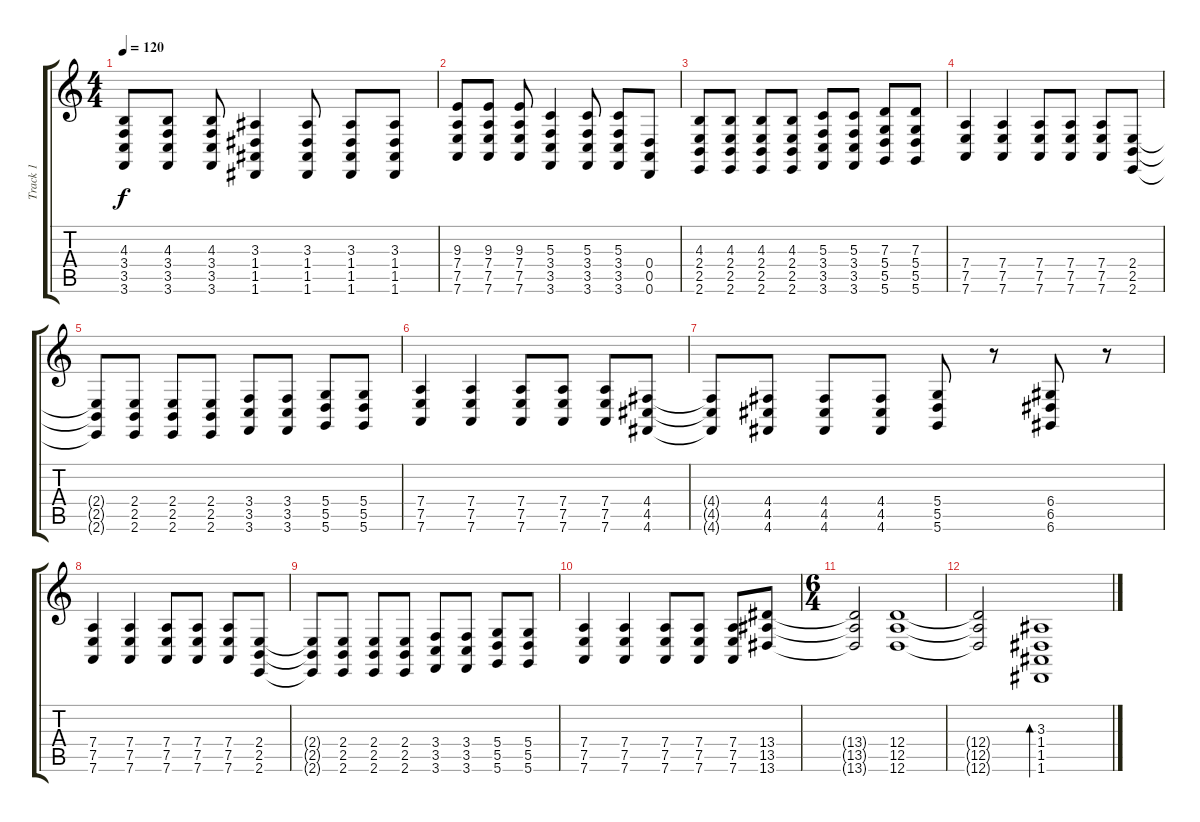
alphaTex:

\track ("Track 1" "Track 1") {instrument lead2sawtooth}
\staff {score tabs}
\tuning (E4 B3 G3 D3 A2 D2) {hide}
\ts (4 4)
\tempo 120
\clef g2
\ks c
(4.3 3.4 3.5 3.6).8{dy f} (4.3 3.4 3.5 3.6).8 (4.3 3.4 3.5 3.6).8 (3.3 1.4 1.5 1.6).4 (3.3 1.4 1.5 1.6).8 (3.3 1.4 1.5 1.6).8 (3.3 1.4 1.5 1.6).8 |
(9.3 7.4 7.5 7.6).8 (9.3 7.4 7.5 7.6).8 (9.3 7.4 7.5 7.6).8 (5.3 3.4 3.5 3.6).4 (5.3 3.4 3.5 3.6).8 (5.3 3.4 3.5 3.6).8 (0.4 0.5 0.6).8 |
(4.3 2.4 2.5 2.6).8 (4.3 2.4 2.5 2.6).8 (4.3 2.4 2.5 2.6).8 (4.3 2.4 2.5 2.6).8 (5.3 3.4 3.5 3.6).8 (5.3 3.4 3.5 3.6).8 (7.3 5.4 5.5 5.6).8 (7.3 5.4 5.5 5.6).8 |
(7.4 7.5 7.6).4 (7.4 7.5 7.6).4 (7.4 7.5 7.6).8 (7.4 7.5 7.6).8 (7.4 7.5 7.6).8 (2.4 2.5 2.6).8 |
(2.4{t} 2.5{t} 2.6{t}).8 (2.4 2.5 2.6).8 (2.4 2.5 2.6).8 (2.4 2.5 2.6).8 (3.4 3.5 3.6).8 (3.4 3.5 3.6).8 (5.4 5.5 5.6).8 (5.4 5.5 5.6).8 |
(7.4 7.5 7.6).4 (7.4 7.5 7.6).4 (7.4 7.5 7.6).8 (7.4 7.5 7.6).8 (7.4 7.5 7.6).8 (4.4 4.5 4.6).8 |
(4.4{t} 4.5{t} 4.6{t}).8 (4.4 4.5 4.6).8 (4.4 4.5 4.6).8 (4.4 4.5 4.6).8 (5.4 5.5 5.6).8 r.8 (6.4 6.5 6.6).8 r.8 |
(7.4 7.5 7.6).4 (7.4 7.5 7.6).4 (7.4 7.5 7.6).8 (7.4 7.5 7.6).8 (7.4 7.5 7.6).8 (2.4 2.5 2.6).8 |
(2.4{t} 2.5{t} 2.6{t}).8 (2.4 2.5 2.6).8 (2.4 2.5 2.6).8 (2.4 2.5 2.6).8 (3.4 3.5 3.6).8 (3.4 3.5 3.6).8 (5.4 5.5 5.6).8 (5.4 5.5 5.6).8 |
(7.4 7.5 7.6).4 (7.4 7.5 7.6).4 (7.4 7.5 7.6).8 (7.4 7.5 7.6).8 (7.4 7.5 7.6).8 (13.4 13.5 13.6).8 |
\ts (6 4)
(13.4{t} 13.5{t} 13.6{t}).2 (12.4 12.5 12.6).1 |
(12.4{t} 12.5{t} 12.6{t}).2 (3.3 1.4 1.5 1.6).1{bd 480}
